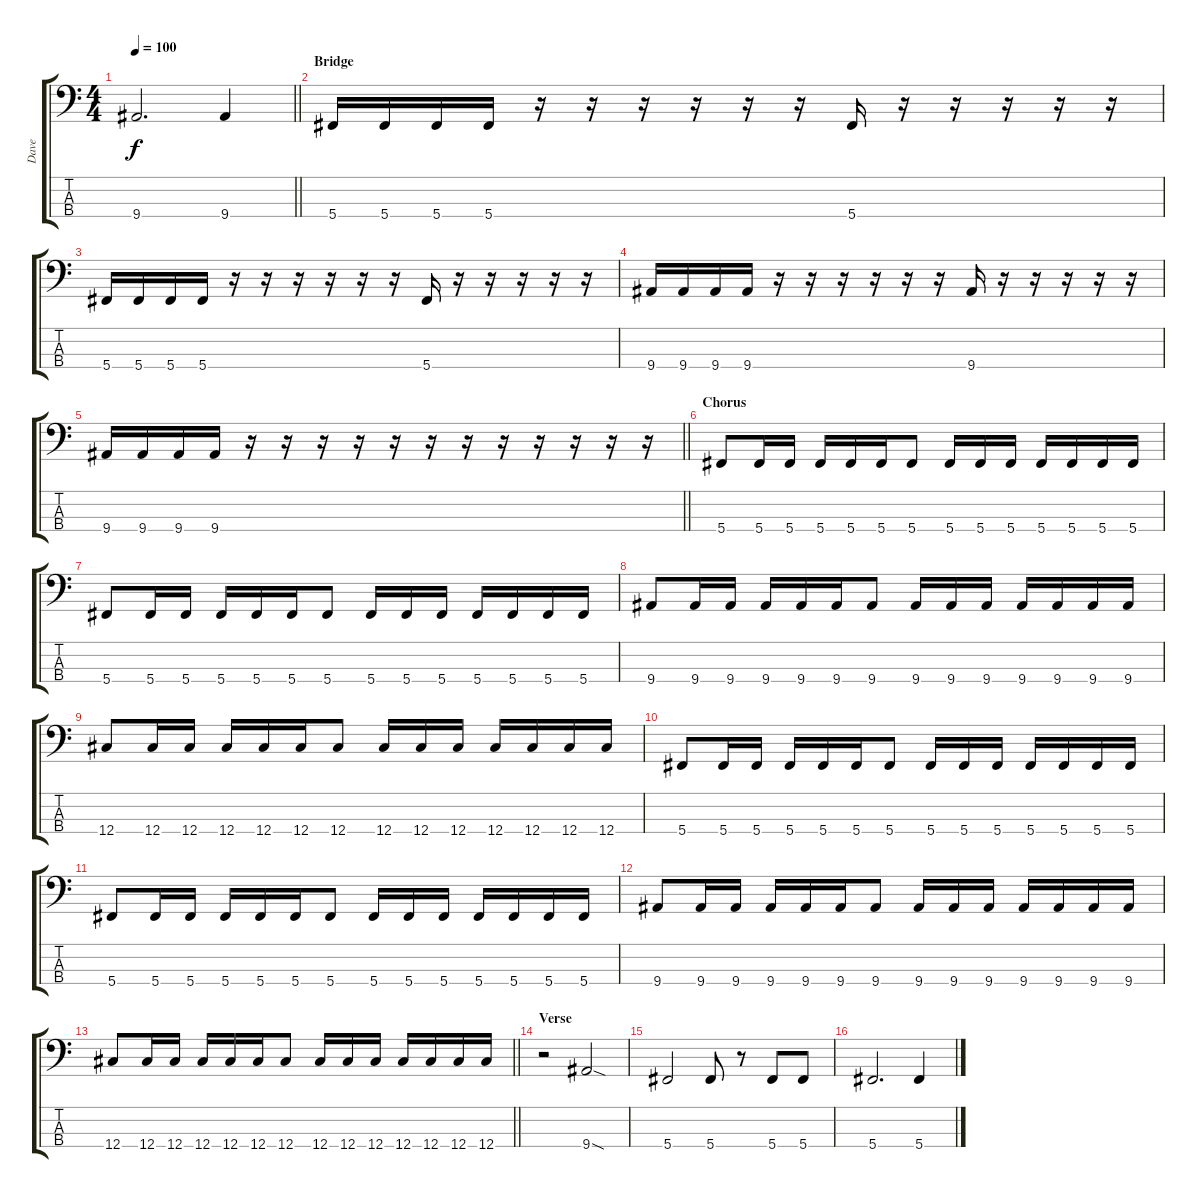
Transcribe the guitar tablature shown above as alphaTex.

\track ("Dave" "Dave") {instrument electricbasspick}
\staff {score tabs}
\tuning (Gb2 Db2 Ab1 Db1) {hide}
\ts (4 4)
\tempo 100
\clef f4
\barLineRight lightlight
\ks c
9.4.2{d dy f} 9.4.4 |
\section ("" "Bridge")
5.4.16 5.4.16 5.4.16 5.4.16 r.16 r.16 r.16 r.16 r.16 r.16 5.4.16 r.16 r.16 r.16 r.16 r.16 |
5.4.16 5.4.16 5.4.16 5.4.16 r.16 r.16 r.16 r.16 r.16 r.16 5.4.16 r.16 r.16 r.16 r.16 r.16 |
9.4.16 9.4.16 9.4.16 9.4.16 r.16 r.16 r.16 r.16 r.16 r.16 9.4.16 r.16 r.16 r.16 r.16 r.16 |
\barLineRight lightlight
9.4.16 9.4.16 9.4.16 9.4.16 r.16 r.16 r.16 r.16 r.16 r.16 r.16 r.16 r.16 r.16 r.16 r.16 |
\section ("" "Chorus")
5.4.8 5.4.16 5.4.16 5.4.16 5.4.16 5.4.16 5.4.8 5.4.16 5.4.16 5.4.16 5.4.16 5.4.16 5.4.16 5.4.16 |
5.4.8 5.4.16 5.4.16 5.4.16 5.4.16 5.4.16 5.4.8 5.4.16 5.4.16 5.4.16 5.4.16 5.4.16 5.4.16 5.4.16 |
9.4.8 9.4.16 9.4.16 9.4.16 9.4.16 9.4.16 9.4.8 9.4.16 9.4.16 9.4.16 9.4.16 9.4.16 9.4.16 9.4.16 |
12.4.8 12.4.16 12.4.16 12.4.16 12.4.16 12.4.16 12.4.8 12.4.16 12.4.16 12.4.16 12.4.16 12.4.16 12.4.16 12.4.16 |
5.4.8 5.4.16 5.4.16 5.4.16 5.4.16 5.4.16 5.4.8 5.4.16 5.4.16 5.4.16 5.4.16 5.4.16 5.4.16 5.4.16 |
5.4.8 5.4.16 5.4.16 5.4.16 5.4.16 5.4.16 5.4.8 5.4.16 5.4.16 5.4.16 5.4.16 5.4.16 5.4.16 5.4.16 |
9.4.8 9.4.16 9.4.16 9.4.16 9.4.16 9.4.16 9.4.8 9.4.16 9.4.16 9.4.16 9.4.16 9.4.16 9.4.16 9.4.16 |
\barLineRight lightlight
12.4.8 12.4.16 12.4.16 12.4.16 12.4.16 12.4.16 12.4.8 12.4.16 12.4.16 12.4.16 12.4.16 12.4.16 12.4.16 12.4.16 |
\section ("" "Verse")
r.2 9.4{sod}.2 |
5.4.2 5.4.8 r.8 5.4.8 5.4.8 |
5.4.2{d} 5.4{ss}.4
